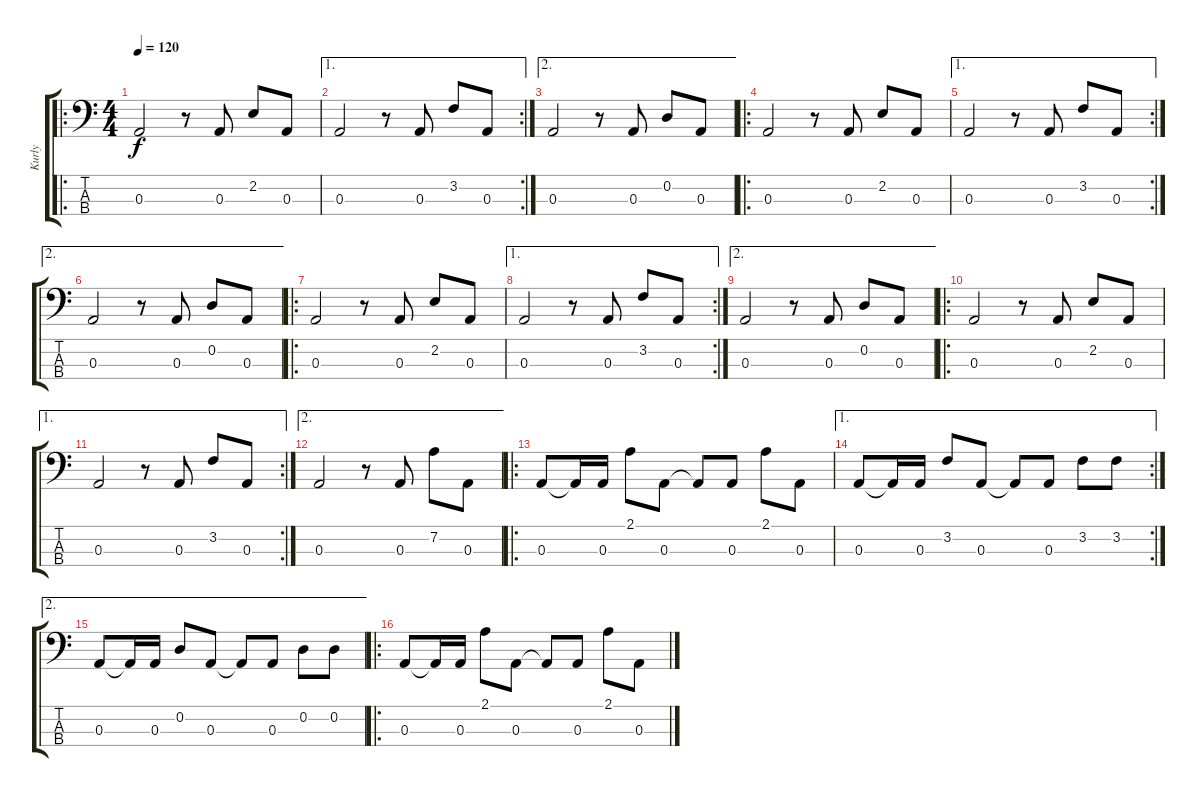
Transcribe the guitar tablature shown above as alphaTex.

\track ("Kurly" "Kurly") {instrument electricbassfinger}
\staff {score tabs}
\tuning (G2 D2 A1 E1) {hide}
\ro
\ts (4 4)
\tempo 120
\clef f4
\ks c
0.3.2{dy f instrument electricbassfinger} r.8 0.3.8 2.2.8 0.3.8 |
\ae 1
\rc 2
0.3.2 r.8 0.3.8 3.2.8 0.3.8 |
\ae 2
0.3.2 r.8 0.3.8 0.2.8 0.3.8 |
\ro
0.3.2 r.8 0.3.8 2.2.8 0.3.8 |
\ae 1
\rc 2
0.3.2 r.8 0.3.8 3.2.8 0.3.8 |
\ae 2
0.3.2 r.8 0.3.8 0.2.8 0.3.8 |
\ro
0.3.2 r.8 0.3.8 2.2.8 0.3.8 |
\ae 1
\rc 2
0.3.2 r.8 0.3.8 3.2.8 0.3.8 |
\ae 2
0.3.2 r.8 0.3.8 0.2.8 0.3.8 |
\ro
0.3.2 r.8 0.3.8 2.2.8 0.3.8 |
\ae 1
\rc 2
0.3.2 r.8 0.3.8 3.2.8 0.3.8 |
\ae 2
0.3.2 r.8 0.3.8 7.2.8 0.3.8 |
\ro
0.3.8{instrument slapbass1} 0.3{t}.16 0.3.16 2.1.8 0.3.8 0.3{t}.8 0.3.8 2.1.8 0.3.8 |
\ae 1
\rc 2
0.3.8{instrument slapbass1} 0.3{t}.16 0.3.16 3.2.8 0.3.8 0.3{t}.8 0.3.8 3.2.8 3.2.8 |
\ae 2
0.3.8{instrument slapbass1} 0.3{t}.16 0.3.16 0.2.8 0.3.8 0.3{t}.8 0.3.8 0.2.8 0.2.8 |
\ro
0.3.8{instrument slapbass1} 0.3{t}.16 0.3.16 2.1.8 0.3.8 0.3{t}.8 0.3.8 2.1.8 0.3.8
